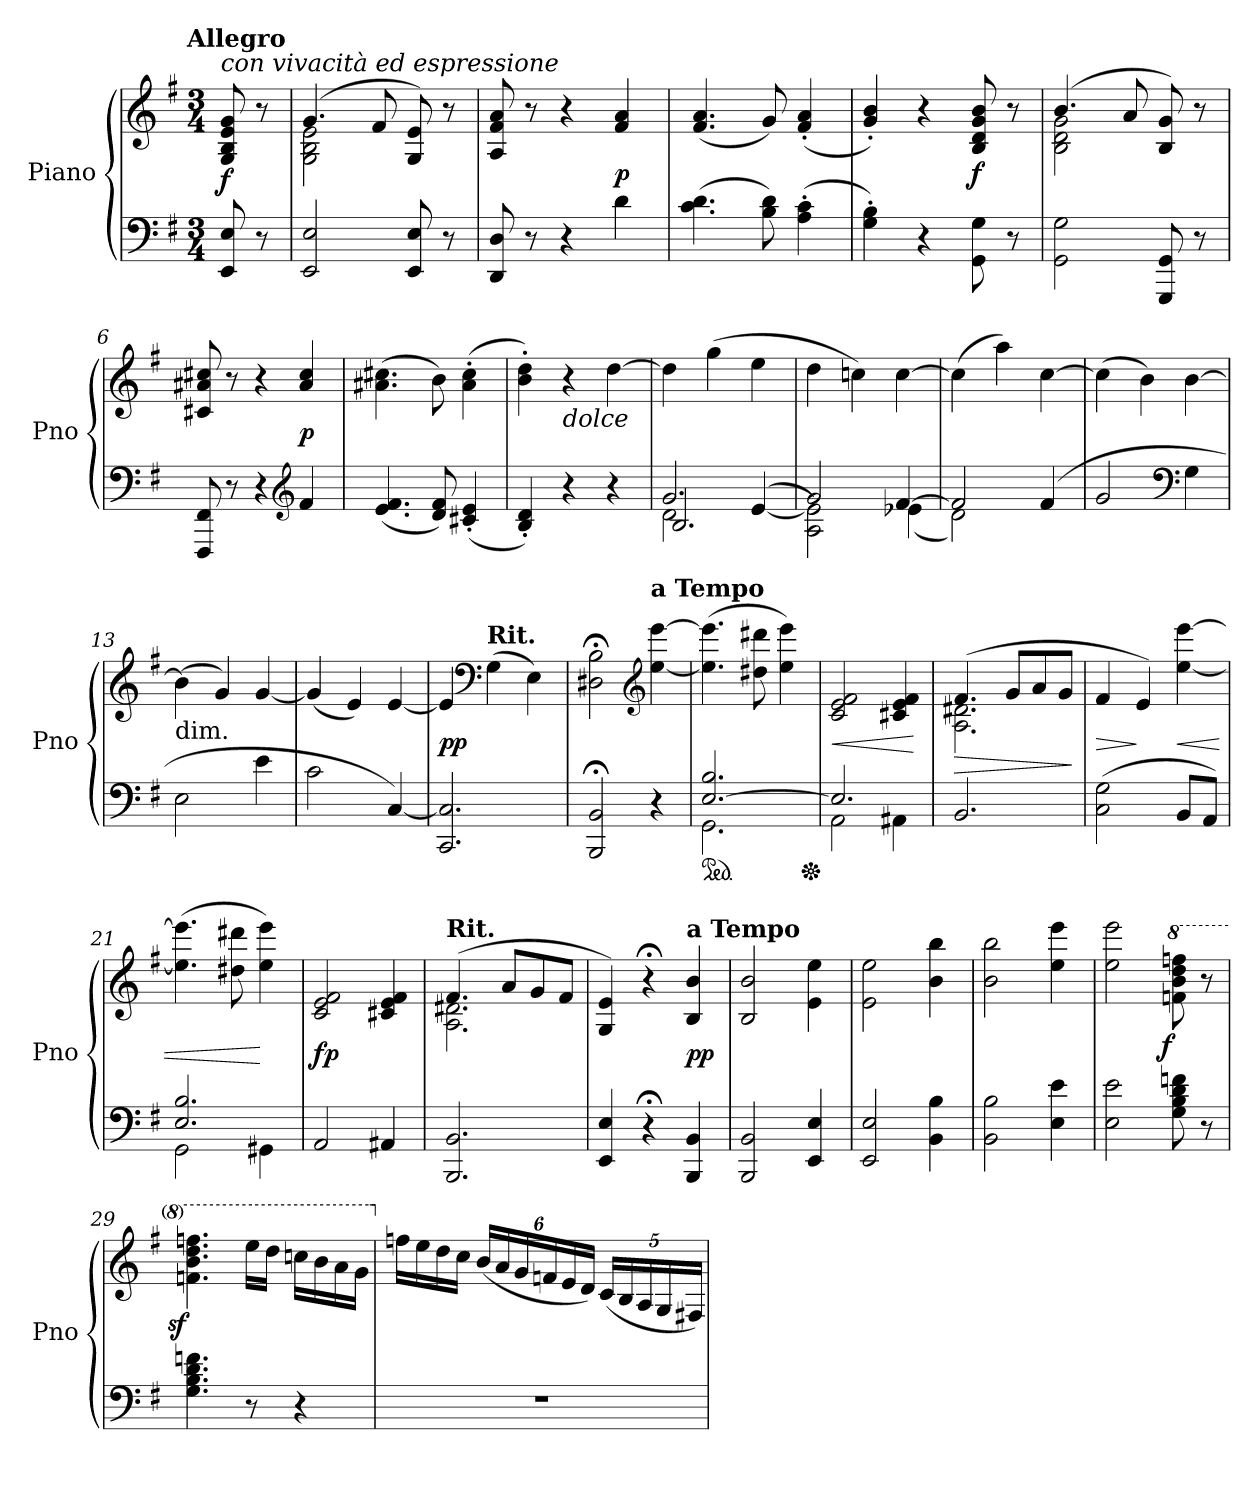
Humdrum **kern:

**kern	**kern	**dynam
*part1	*part1	*part1
*staff2	*staff1	*staff1/2
*I"Piano	*	*
*I'Pno	*	*
*clefF4	*clefG2	*
*k[f#]	*k[f#]	*
*e:	*e:	*
!!LO:TX:omd:t=Allegro
*M3/4	*M3/4	*
*MM144	*MM144	*
=	=	=
!	!LO:TX:a:i:t=con vivacità ed espressione	!
8EE 8E	8G 8B 8e 8g	f
8r	8r	.
=1	=1	=1
*	*^	*
2EE 2E	(4.g	2G 2B 2e	.
.	8f#	.	.
8EE 8E	8G 8e)	4ryy	.
8r	8r	.	.
*	*v	*v	*
=2	=2	=2
8DD 8D	8A 8f# 8a	.
8r	8r	.
4r	4r	.
4d	4f# 4a	p
=3	=3	=3
(<4.c 4.d	(>4.f# 4.a	.
8B 8d)	8g)	.
(4A' 4c'	(4f#' 4a'	.
=4	=4	=4
4G' 4B')	4g' 4b')	.
4r	4r	.
8GG\ 8G\	8B 8d 8g 8b	f
8r	8r	.
=5	=5	=5
*	*^	*
2GG\ 2G\	(4.b	2B 2d 2g	.
.	8a	.	.
8GGG 8GG	8B 8g)	4ryy	.
8r	8r	.	.
*	*v	*v	*
=6	=6	=6
8FFF# 8FF#	8c#X 8a#X 8cc#X	.
8r	8r	.
4r	4r	.
*clefG2	*	*
4f#	4a#/ 4cc#/	p
=7	=7	=7
(4.e 4.f#	(4.a#X 4.cc#X	.
8d 8f#)	8b)	.
(4c#X' 4e'	(4a#' 4cc#'	.
=8	=8	=8
4B' 4d')	4b' 4dd')	.
!	!LO:TX:b:i:t=dolce	!
4r	4r	.
4r	[4dd	.
=9	=9	=9
*^	*	*
*	*^	*	*
2.g	2d	2.B	4dd]	.
.	.	.	(4gg	.
.	([4e/	.	4ee	.
*	*v	*v	*	*
=10	=10	=10	=10
2g	2A 2e])	4dd	.
.	.	4ccn)	.
[4f#	(4e-X	[4cc	.
=11	=11	=11	=11
2f#]	2d)	(4cc]	.
.	.	4aa)	.
(4f#	4ryy	[4cc	.
*v	*v	*	*
=12	=12	=12
2g	(4cc]	.
.	4b)	.
*clefF4	*	*
4G	[4b	.
=13	=13	=13
!	!LO:TX:c:t=dim.	!
2E	(4b]	.
.	4g)	.
4e	[4g	.
=14	=14	=14
2c	(4g]	.
.	4e)	.
[4C)	[4e	.
=15	=15	=15
2.CC 2.C]	4e]	pp
*	*clefF4	*
!	!LO:TX:a:B:t=Rit.	!
.	(4G	.
.	4E)	.
=16	=16	=16
2BBB;< 2BB;<	2D#X;< 2B;<	.
*	*clefG2	*
!	!LO:TX:a:B:t=a Tempo	!
4r	[4ee [4eee	.
=17	=17	=17
*^	*	*
*ped	*	*	*
[2.E 2.B	2.GG	(4.ee] 4.eee]	.
.	.	8dd#X 8ddd#X	.
.	.	4ee 4eee)	.
*Xped	*	*	*
=18	=18	=18	=18
2.E]	2AA	2c 2e 2f#	<
.	4AA#X	4c#X 4e 4f#	.
*v	*v	*	*
.	.	[
=19	=19	=19
*	*^	*
2.BB	(4.f#	2.A 2.d#X	>
.	8gL	.	.
.	8a	.	.
.	8gJ	.	.
*	*v	*v	*
.	.	]
=20	=20	=20
(2C 2G	4f#	>
.	4e)	]
8BBL	[4ee [4eee	<
8AAJ)	.	.
=21	=21	=21
*^	*	*
2.E 2.B	2GG	(4.ee] 4.eee]	.
.	.	8dd#X 8ddd#X	.
.	4GG#X	4ee 4eee)	[
*v	*v	*	*
=22	=22	=22
2AA	2c 2e 2f#	fp
4AA#X	4c#X 4e 4f#	.
=23	=23	=23
*	*^	*
!	!LO:TX:a:B:t=Rit.	!	!
2.BBB 2.BB	(4.f#	2.A 2.d#X	.
.	8aL	.	.
.	8g	.	.
.	8f#J	.	.
*	*v	*v	*
=24	=24	=24
4EE 4E	4G 4e)	.
4r;<	4r;<	.
!	!LO:TX:a:B:t=a Tempo	!
4BBB 4BB	4B 4b	pp
=25	=25	=25
2BBB 2BB	2B 2b	.
4EE 4E	4e\ 4ee\	.
=26	=26	=26
2EE 2E	2e\ 2ee\	.
4BB 4B	4b 4bb	.
=27	=27	=27
2BB 2B	2b 2bb	.
4E 4e	4ee 4eee	.
=28	=28	=28
2E 2e	2ee 2eee	.
*	*8va	*
!	!	!LO:DY:rj
8G 8B 8d 8fn	8ffn 8bb 8ddd 8fffn	f
8r	8r	.
=29	=29	=29
!	!	!LO:DY:rj
4.G 4.B 4.d 4.fn	4.ffn 4.bb 4.ddd 4.fffn	sf
8r	16eeeLL	.
.	16dddJJ	.
4r	16cccn\LL	.
.	16bb\	.
.	16aa\	.
.	16gg\JJ	.
=30	=30	=30
*	*X8va	*
2.r	16ffnLL	.
.	16ee	.
.	16dd	.
.	16ccJJ	.
.	(24bLL	.
.	24a	.
.	24g	.
.	24fn	.
.	24e	.
.	24dJJ)	.
.	(>20c/LL	.
.	20B/	.
.	20A/	.
.	20G/	.
.	20F#XJJ)	.
=	=	=
*-	*-	*-
